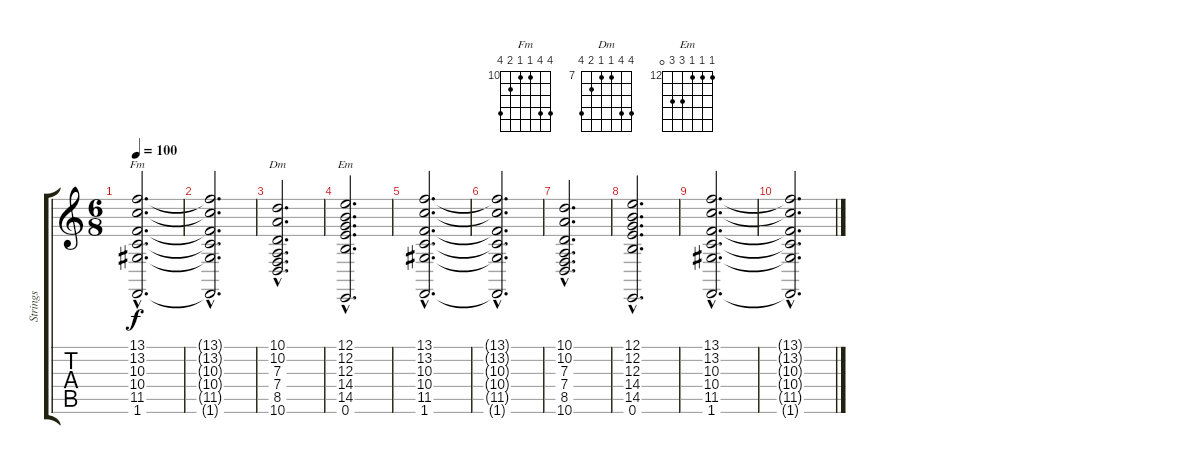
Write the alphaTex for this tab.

\track ("Strings" "Strings") {instrument stringensemble2}
\staff {score tabs}
\tuning (E4 B3 G3 D3 A2 E2) {hide}
\chord ("Fm" 13 13 10 10 11 13) {firstfret 10}
\chord ("Dm" 10 10 7 7 8 10) {firstfret 7}
\chord ("Em" 12 12 12 14 14 0) {firstfret 12}
\ts (6 8)
\tempo 100
\clef g2
\ks c
(13.1{hac} 13.2{hac} 10.3{hac} 10.4{hac} 11.5{hac} 1.6{hac}).2{d ch "Fm" dy f} |
(13.1{hac t} 13.2{hac t} 10.3{hac t} 10.4{hac t} 11.5{hac t} 1.6{hac t}).2{d} |
(10.1{hac} 10.2{hac} 7.3{hac} 7.4{hac} 8.5{hac} 10.6{hac}).2{d ch "Dm"} |
(12.1{hac} 12.2{hac} 12.3{hac} 14.4{hac} 14.5{hac} 0.6{hac}).2{d ch "Em"} |
(13.1{hac} 13.2{hac} 10.3{hac} 10.4{hac} 11.5{hac} 1.6{hac}).2{d} |
(13.1{hac t} 13.2{hac t} 10.3{hac t} 10.4{hac t} 11.5{hac t} 1.6{hac t}).2{d} |
(10.1{hac} 10.2{hac} 7.3{hac} 7.4{hac} 8.5{hac} 10.6{hac}).2{d} |
(12.1{hac} 12.2{hac} 12.3{hac} 14.4{hac} 14.5{hac} 0.6{hac}).2{d} |
(13.1{hac} 13.2{hac} 10.3{hac} 10.4{hac} 11.5{hac} 1.6{hac}).2{d} |
(13.1{hac t} 13.2{hac t} 10.3{hac t} 10.4{hac t} 11.5{hac t} 1.6{hac t}).2{d}
